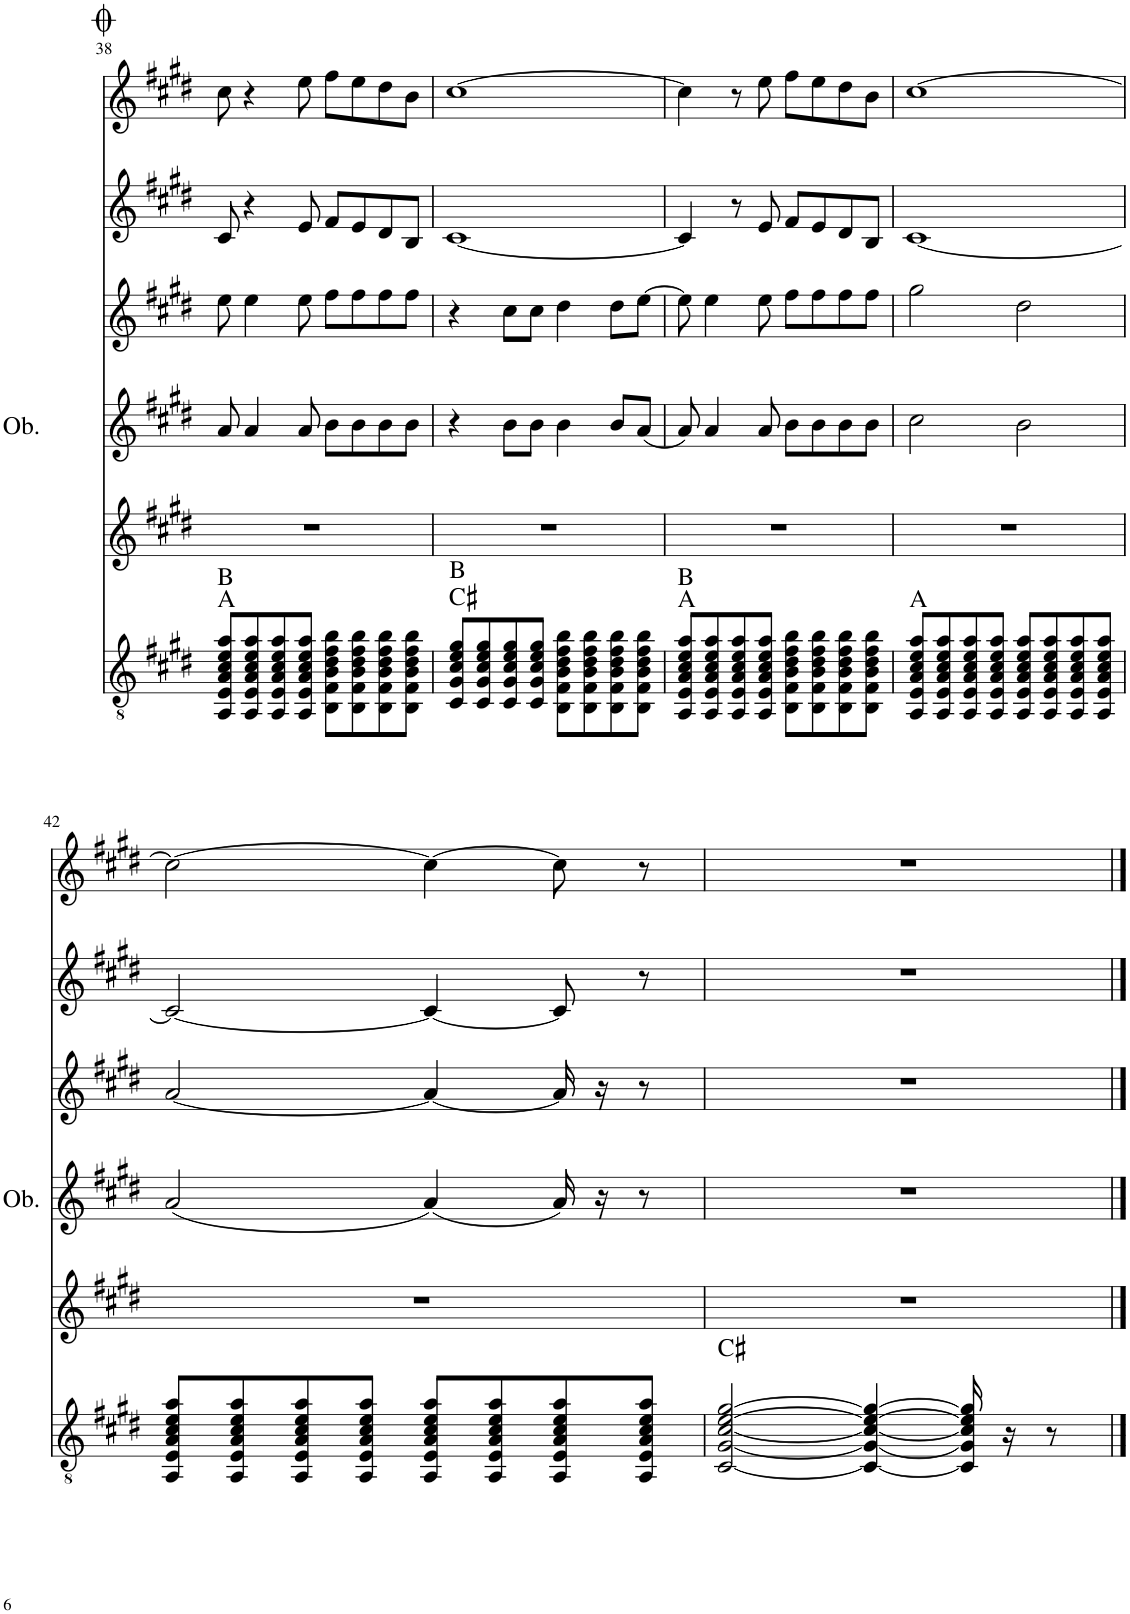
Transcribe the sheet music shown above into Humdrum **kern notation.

**kern	**harte	**kern	**kern	**kern	**kern	**kern
*part6	*part6	*part5	*part4	*part3	*part2	*part1
*staff6	*	*staff5	*staff4	*staff3	*staff2	*staff1
*I"Acoustic Guitar	*	*I"Flute	*I"Oboe	*I"Oboe	*I"Tenor Saxophone	*I"Trombone
*I'Ac Gtr	*	*I'Fl	*I'Ob.	*I'Ob	*I'T Sax	*I'Trb
!!LO:PB:g=z
*clefGv2	*	*clefG2	*clefG2	*clefG2	*clefG2	*clefG2
*	*	*	*	*	*Trd8c14	*
*k[f#c#g#d#]	*	*k[f#c#g#d#]	*k[f#c#g#d#]	*k[f#c#g#d#]	*k[f#c#g#d#]	*k[f#c#g#d#]
*M4/4	*	*M4/4	*M4/4	*M4/4	*M4/4	*M4/4
=38	=38	=38	=38	=38	=38	=38
8AA/ 8E/ 8A/ 8c#/ 8e/ 8a/L	A:maj B:maj	1r	8a/	8ee\	8c#/	8cc#\
8AA/ 8E/ 8A/ 8c#/ 8e/ 8a/	.	.	4a/	4ee\	4r	4r
8AA/ 8E/ 8A/ 8c#/ 8e/ 8a/	.	.	.	.	.	.
8AA/ 8E/ 8A/ 8c#/ 8e/ 8a/J	.	.	8a/	8ee\	8e/	8ee\
8BB\ 8F#\ 8B\ 8d#\ 8f#\ 8b\L	.	.	8b\L	8ff#\L	8f#/L	8ff#\L
8BB\ 8F#\ 8B\ 8d#\ 8f#\ 8b\	.	.	8b\	8ff#\	8e/	8ee\
8BB\ 8F#\ 8B\ 8d#\ 8f#\ 8b\	.	.	8b\	8ff#\	8d#/	8dd#\
8BB\ 8F#\ 8B\ 8d#\ 8f#\ 8b\J	.	.	8b\J	8ff#\J	8B/J	8b\J
=39	=39	=39	=39	=39	=39	=39
8C#/ 8G#/ 8c#/ 8e/ 8g#/L	C#:maj B:maj	1r	4r	4r	[1c#	[1cc#
8C#/ 8G#/ 8c#/ 8e/ 8g#/	.	.	.	.	.	.
8C#/ 8G#/ 8c#/ 8e/ 8g#/	.	.	8b\L	8cc#\L	.	.
8C#/ 8G#/ 8c#/ 8e/ 8g#/J	.	.	8b\J	8cc#\J	.	.
8BB\ 8F#\ 8B\ 8d#\ 8f#\ 8b\L	.	.	4b\	4dd#\	.	.
8BB\ 8F#\ 8B\ 8d#\ 8f#\ 8b\	.	.	.	.	.	.
8BB\ 8F#\ 8B\ 8d#\ 8f#\ 8b\	.	.	8b/L	8dd#\L	.	.
8BB\ 8F#\ 8B\ 8d#\ 8f#\ 8b\J	.	.	(8a/J	[8ee\J	.	.
=40	=40	=40	=40	=40	=40	=40
8AA/ 8E/ 8A/ 8c#/ 8e/ 8a/L	A:maj B:maj	1r	8a/)	8ee\]	4c#/]	4cc#\]
8AA/ 8E/ 8A/ 8c#/ 8e/ 8a/	.	.	4a/	4ee\	.	.
8AA/ 8E/ 8A/ 8c#/ 8e/ 8a/	.	.	.	.	8r	8r
8AA/ 8E/ 8A/ 8c#/ 8e/ 8a/J	.	.	8a/	8ee\	8e/	8ee\
8BB\ 8F#\ 8B\ 8d#\ 8f#\ 8b\L	.	.	8b\L	8ff#\L	8f#/L	8ff#\L
8BB\ 8F#\ 8B\ 8d#\ 8f#\ 8b\	.	.	8b\	8ff#\	8e/	8ee\
8BB\ 8F#\ 8B\ 8d#\ 8f#\ 8b\	.	.	8b\	8ff#\	8d#/	8dd#\
8BB\ 8F#\ 8B\ 8d#\ 8f#\ 8b\J	.	.	8b\J	8ff#\J	8B/J	8b\J
=41	=41	=41	=41	=41	=41	=41
8AA/ 8E/ 8A/ 8c#/ 8e/ 8a/L	A:maj	1r	2cc#\	2gg#\	[1c#	[1cc#
8AA/ 8E/ 8A/ 8c#/ 8e/ 8a/	.	.	.	.	.	.
8AA/ 8E/ 8A/ 8c#/ 8e/ 8a/	.	.	.	.	.	.
8AA/ 8E/ 8A/ 8c#/ 8e/ 8a/J	.	.	.	.	.	.
8AA/ 8E/ 8A/ 8c#/ 8e/ 8a/L	.	.	2b\	2dd#\	.	.
8AA/ 8E/ 8A/ 8c#/ 8e/ 8a/	.	.	.	.	.	.
8AA/ 8E/ 8A/ 8c#/ 8e/ 8a/	.	.	.	.	.	.
8AA/ 8E/ 8A/ 8c#/ 8e/ 8a/J	.	.	.	.	.	.
!!LO:LB:g=z
=42	=42	=42	=42	=42	=42	=42
8AA/ 8E/ 8A/ 8c#/ 8e/ 8a/L	.	1r	(2a/	[2a/	2c#/_	2cc#\_
8AA/ 8E/ 8A/ 8c#/ 8e/ 8a/	.	.	.	.	.	.
8AA/ 8E/ 8A/ 8c#/ 8e/ 8a/	.	.	.	.	.	.
8AA/ 8E/ 8A/ 8c#/ 8e/ 8a/J	.	.	.	.	.	.
8AA/ 8E/ 8A/ 8c#/ 8e/ 8a/L	.	.	(4a/)	4a/_	4c#/_	4cc#\_
8AA/ 8E/ 8A/ 8c#/ 8e/ 8a/	.	.	.	.	.	.
8AA/ 8E/ 8A/ 8c#/ 8e/ 8a/	.	.	16a/)	16a/]	8c#/]	8cc#\]
.	.	.	16r	16r	.	.
8AA/ 8E/ 8A/ 8c#/ 8e/ 8a/J	.	.	8r	8r	8r	8r
=43	=43	=43	=43	=43	=43	=43
!	!LO:H:n=1:kt=N.C.	!	!	!	!	!
[2C#/ [2G#/ [2c#/ [2e/ [2g#/	N C#:maj	1r	1r	1r	1r	1r
4C#/_ 4G#/_ 4c#/_ 4e/_ 4g#/_	.	.	.	.	.	.
16C#/] 16G#/] 16c#/] 16e/] 16g#/]	.	.	.	.	.	.
16r	.	.	.	.	.	.
8r	.	.	.	.	.	.
==	==	==	==	==	==	==
*-	*-	*-	*-	*-	*-	*-
